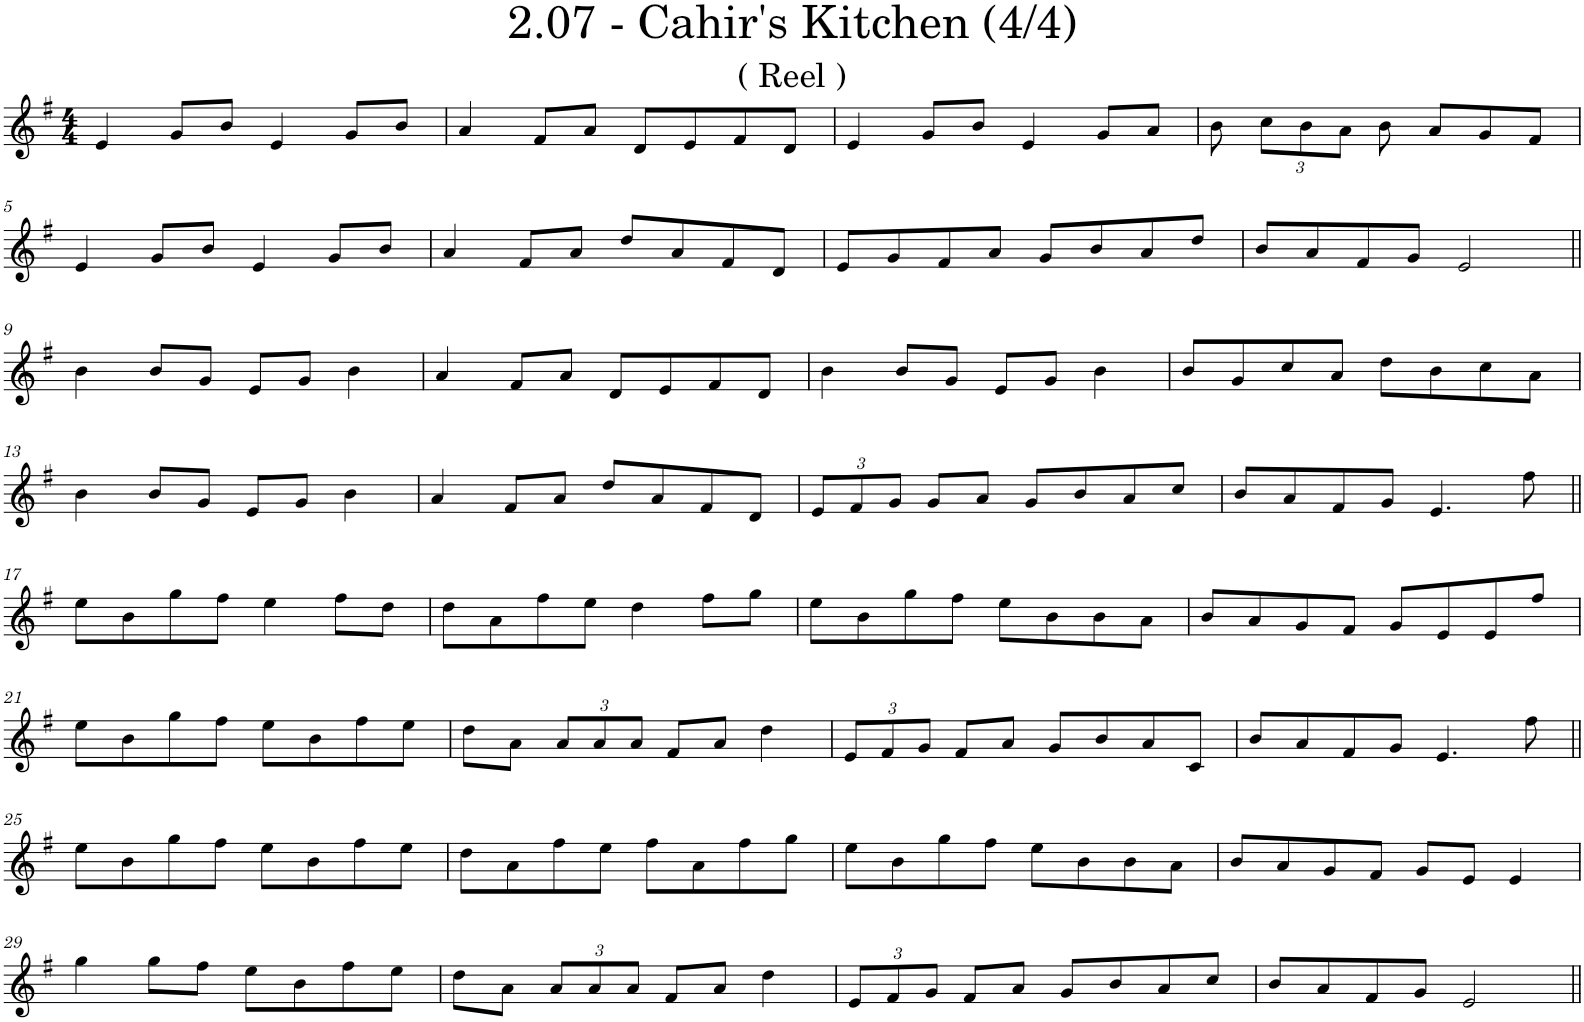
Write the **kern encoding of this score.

**kern
*part1
*staff1
*I"Piano
*I'Pno
*clefG2
*k[f#]
*e:
*M4/4
=1
4e/
8g/L
8b/J
4e/
8g/L
8b/J
=2
4a/
8f#/L
8a/J
8d/L
8e/
8f#/
8d/J
=3
4e/
8g/L
8b/J
4e/
8g/L
8a/J
=4
8b\
*Xbrackettup
12cc\L
12b\
12a\J
8b\
8a/L
8g/
8f#/J
!!LO:LB:g=z
=5
4e/
8g/L
8b/J
4e/
8g/L
8b/J
=6
4a/
8f#/L
8a/J
8dd/L
8a/
8f#/
8d/J
=7
8e/L
8g/
8f#/
8a/J
8g/L
8b/
8a/
8dd/J
=8
8b/L
8a/
8f#/
8g/J
2e/
!!LO:LB:g=z
=9||
4b\
8b/L
8g/J
8e/L
8g/J
4b\
=10
4a/
8f#/L
8a/J
8d/L
8e/
8f#/
8d/J
=11
4b\
8b/L
8g/J
8e/L
8g/J
4b\
=12
8b/L
8g/
8cc/
8a/J
8dd\L
8b\
8cc\
8a\J
!!LO:LB:g=z
=13
4b\
8b/L
8g/J
8e/L
8g/J
4b\
=14
4a/
8f#/L
8a/J
8dd/L
8a/
8f#/
8d/J
=15
12e/L
12f#/
12g/J
8g/L
8a/J
8g/L
8b/
8a/
8cc/J
=16
8b/L
8a/
8f#/
8g/J
4.e/
8ff#\
!!LO:LB:g=z
=17||
8ee\L
8b\
8gg\
8ff#\J
4ee\
8ff#\L
8dd\J
=18
8dd\L
8a\
8ff#\
8ee\J
4dd\
8ff#\L
8gg\J
=19
8ee\L
8b\
8gg\
8ff#\J
8ee\L
8b\
8b\
8a\J
=20
8b/L
8a/
8g/
8f#/J
8g/L
8e/
8e/
8ff#/J
!!LO:LB:g=z
=21
8ee\L
8b\
8gg\
8ff#\J
8ee\L
8b\
8ff#\
8ee\J
=22
8dd\L
8a\J
12a/L
12a/
12a/J
8f#/L
8a/J
4dd\
=23
12e/L
12f#/
12g/J
8f#/L
8a/J
8g/L
8b/
8a/
8c/J
=24
8b/L
8a/
8f#/
8g/J
4.e/
8ff#\
!!LO:LB:g=z
=25||
8ee\L
8b\
8gg\
8ff#\J
8ee\L
8b\
8ff#\
8ee\J
=26
8dd\L
8a\
8ff#\
8ee\J
8ff#\L
8a\
8ff#\
8gg\J
=27
8ee\L
8b\
8gg\
8ff#\J
8ee\L
8b\
8b\
8a\J
=28
8b/L
8a/
8g/
8f#/J
8g/L
8e/J
4e/
!!LO:LB:g=z
=29
4gg\
8gg\L
8ff#\J
8ee\L
8b\
8ff#\
8ee\J
=30
8dd\L
8a\J
12a/L
12a/
12a/J
8f#/L
8a/J
4dd\
=31
12e/L
12f#/
12g/J
8f#/L
8a/J
8g/L
8b/
8a/
8cc/J
=32
8b/L
8a/
8f#/
8g/J
2e/
=||
*-
